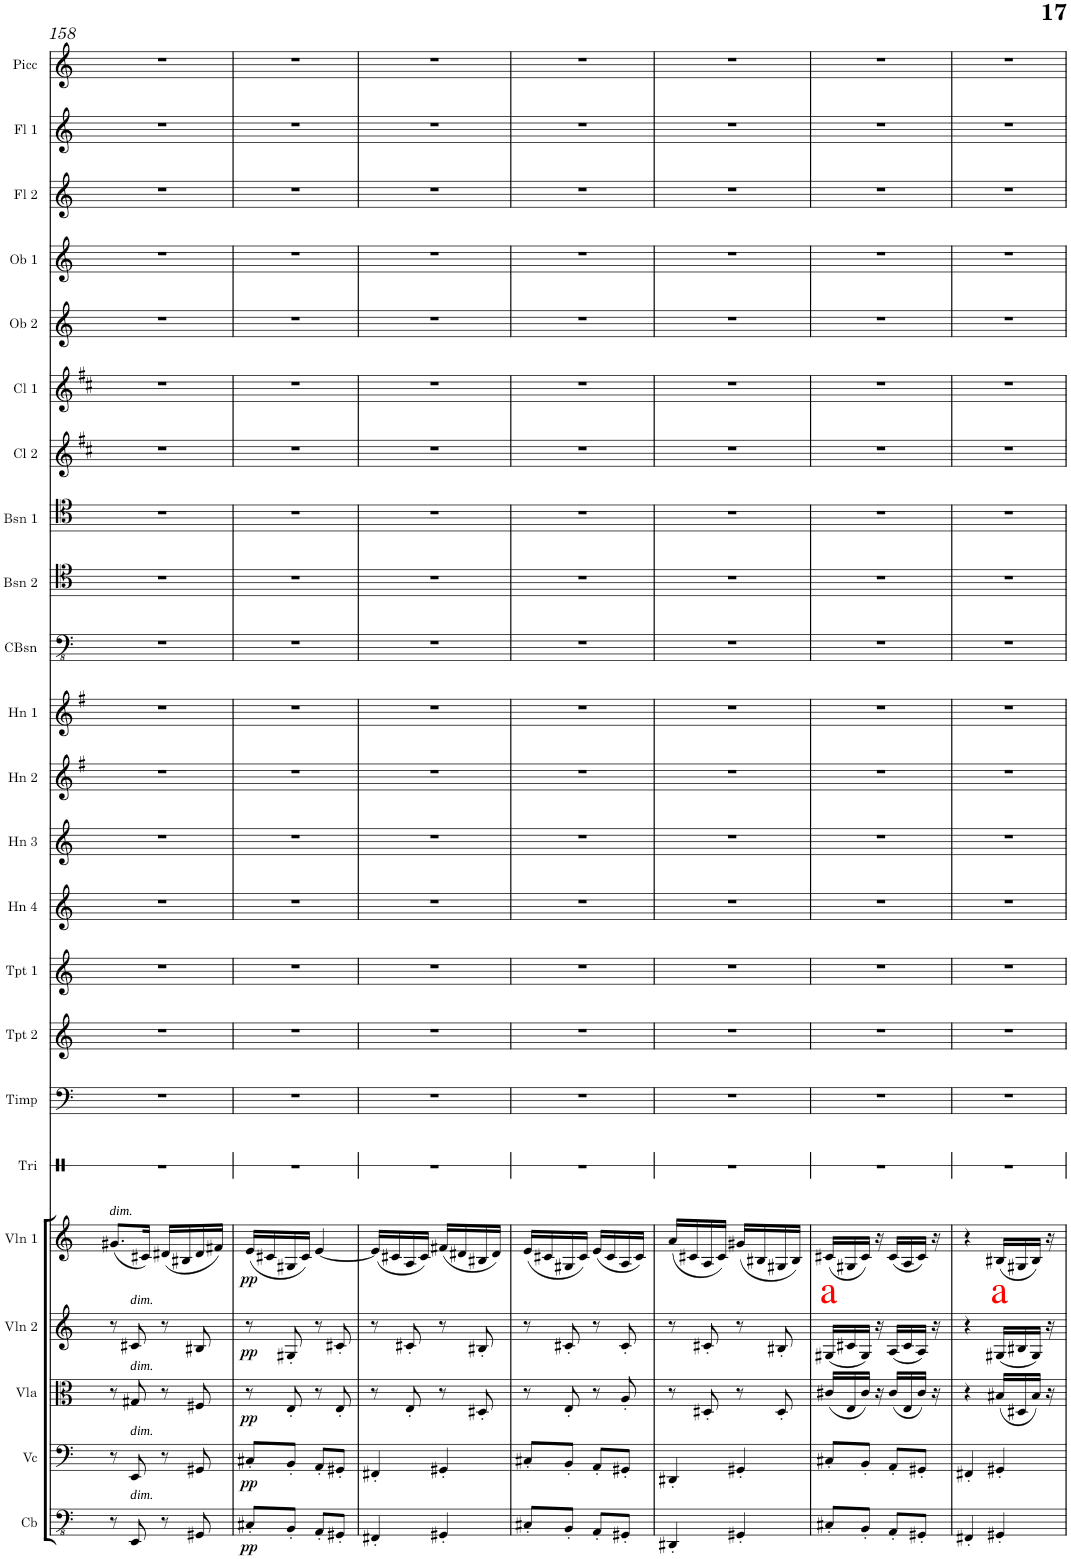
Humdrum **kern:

**kern	**dynam	**kern	**dynam	**kern	**dynam	**kern	**dynam	**kern	**text	**dynam	**kern	**kern	**kern	**kern	**kern	**kern	**kern	**kern	**kern	**kern	**kern	**kern	**kern	**kern	**kern	**kern	**kern	**kern
*part23	*part23	*part22	*part22	*part21	*part21	*part20	*part20	*part19	*part19	*part19	*part18	*part17	*part16	*part15	*part14	*part13	*part12	*part11	*part10	*part9	*part8	*part7	*part6	*part5	*part4	*part3	*part2	*part1
*staff23	*staff23	*staff22	*staff22	*staff21	*staff21	*staff20	*staff20	*staff19	*staff19	*staff19	*staff18	*staff17	*staff16	*staff15	*staff14	*staff13	*staff12	*staff11	*staff10	*staff9	*staff8	*staff7	*staff6	*staff5	*staff4	*staff3	*staff2	*staff1
*I"Contrabass	*	*I"Violoncello	*	*I"Viola	*	*I"Violin 2	*	*I"Violin 1	*	*	*I"Triangle	*I"Timpani	*I"C Trumpet 2	*I"C Trumpet 1	*I"C Horn 4	*I"C Horn 3	*I"F Horn 2	*I"F Horn 1	*I"Contrabassoon	*I"Bassoon 2	*I"Bassoon 1	*I"Bb Clarinet 2	*I"Bb Clarinet 1	*I"Oboe 2	*I"Oboe 1	*I"Flute 2	*I"Flute 1	*I"Piccolo
*I'Cb	*	*I'Vc	*	*I'Vla	*	*I'Vln 2	*	*I'Vln 1	*	*	*I'Tri	*I'Timp	*I'Tpt 2	*I'Tpt 1	*I'Hn 4	*I'Hn 3	*I'Hn 2	*I'Hn 1	*I'CBsn	*I'Bsn 2	*I'Bsn 1	*I'Cl 2	*I'Cl 1	*I'Ob 2	*I'Ob 1	*I'Fl 2	*I'Fl 1	*I'Picc
!!LO:PB:g=z
*clefFv4	*	*clefF4	*	*clefC3	*	*clefG2	*	*clefG2	*	*	*clefX	*clefF4	*clefG2	*clefG2	*clefG2	*clefG2	*clefG2	*clefG2	*clefFv4	*clefC4	*clefC4	*clefG2	*clefG2	*clefG2	*clefG2	*clefG2	*clefG2	*clefG2
*	*	*	*	*	*	*	*	*	*	*	*	*	*Trd1c2	*Trd1c2	*Trd7c12	*Trd7c12	*Trd4c7	*Trd4c7	*	*	*	*Trd1c2	*Trd1c2	*	*	*	*	*Trd-7c-12
*k[]	*	*k[]	*	*k[]	*	*k[]	*	*k[]	*	*	*k[]	*k[]	*k[]	*k[]	*k[]	*k[]	*k[f#]	*k[f#]	*k[]	*k[]	*k[]	*k[f#c#]	*k[f#c#]	*k[]	*k[]	*k[]	*k[]	*k[]
*M2/4	*	*M2/4	*	*M2/4	*	*M2/4	*	*M2/4	*	*	*M2/4	*M2/4	*M2/4	*M2/4	*M2/4	*M2/4	*M2/4	*M2/4	*M2/4	*M2/4	*M2/4	*M2/4	*M2/4	*M2/4	*M2/4	*M2/4	*M2/4	*M2/4
=158	=158	=158	=158	=158	=158	=158	=158	=158	=158	=158	=158	=158	=158	=158	=158	=158	=158	=158	=158	=158	=158	=158	=158	=158	=158	=158	=158	=158
!	!	!	!	!	!	!	!	!LO:TX:a:i:t=dim.	!	!	!	!	!	!	!	!	!	!	!	!	!	!	!	!	!	!	!	!
8r	.	8r	.	8r	.	8r	.	(8.g#X/L	.	.	2r	2r	2r	2r	2r	2r	2r	2r	2r	2r	2r	2r	2r	2r	2r	2r	2r	2r
!	!	!	!	!	!	!LO:TX:a:i:t=dim.	!	!	!	!	!	!	!	!	!	!	!	!	!	!	!	!	!	!	!	!	!	!
!	!	!	!	!LO:TX:a:i:t=dim.	!	!	!	!	!	!	!	!	!	!	!	!	!	!	!	!	!	!	!	!	!	!	!	!
!	!	!LO:TX:a:i:t=dim.	!	!	!	!	!	!	!	!	!	!	!	!	!	!	!	!	!	!	!	!	!	!	!	!	!	!
!LO:TX:a:i:t=dim.	!	!	!	!	!	!	!	!	!	!	!	!	!	!	!	!	!	!	!	!	!	!	!	!	!	!	!	!
8EEE/	.	8EE/	.	8G#X/	.	8c#X/	.	.	.	.	.	.	.	.	.	.	.	.	.	.	.	.	.	.	.	.	.	.
.	.	.	.	.	.	.	.	16c#X/Jk)	.	.	.	.	.	.	.	.	.	.	.	.	.	.	.	.	.	.	.	.
8r	.	8r	.	8r	.	8r	.	(16d#X/LL	.	.	.	.	.	.	.	.	.	.	.	.	.	.	.	.	.	.	.	.
.	.	.	.	.	.	.	.	16B#X/	.	.	.	.	.	.	.	.	.	.	.	.	.	.	.	.	.	.	.	.
8GGG#X/	.	8GG#X/	.	8F#X/	.	8B#X/	.	16d#/	.	.	.	.	.	.	.	.	.	.	.	.	.	.	.	.	.	.	.	.
.	.	.	.	.	.	.	.	16f#X/JJ)	.	.	.	.	.	.	.	.	.	.	.	.	.	.	.	.	.	.	.	.
=159	=159	=159	=159	=159	=159	=159	=159	=159	=159	=159	=159	=159	=159	=159	=159	=159	=159	=159	=159	=159	=159	=159	=159	=159	=159	=159	=159	=159
!	!LO:DY:b	!	!LO:DY:b	!	!LO:DY:b	!	!LO:DY:b	!	!	!LO:DY:b	!	!	!	!	!	!	!	!	!	!	!	!	!	!	!	!	!	!
8CC#X'/L	pp	8C#X'/L	pp	8r	pp	8r	pp	(16e/LL	.	pp	2r	2r	2r	2r	2r	2r	2r	2r	2r	2r	2r	2r	2r	2r	2r	2r	2r	2r
.	.	.	.	.	.	.	.	16c#X/	.	.	.	.	.	.	.	.	.	.	.	.	.	.	.	.	.	.	.	.
8BBB'/J	.	8BB'/J	.	8E'/	.	8G#X'/	.	16G#X/	.	.	.	.	.	.	.	.	.	.	.	.	.	.	.	.	.	.	.	.
.	.	.	.	.	.	.	.	16c#/JJ)	.	.	.	.	.	.	.	.	.	.	.	.	.	.	.	.	.	.	.	.
8AAA'/L	.	8AA'/L	.	8r	.	8r	.	[4e/	.	.	.	.	.	.	.	.	.	.	.	.	.	.	.	.	.	.	.	.
8GGG#X'/J	.	8GG#X'/J	.	8E'/	.	8c#X'/	.	.	.	.	.	.	.	.	.	.	.	.	.	.	.	.	.	.	.	.	.	.
=160	=160	=160	=160	=160	=160	=160	=160	=160	=160	=160	=160	=160	=160	=160	=160	=160	=160	=160	=160	=160	=160	=160	=160	=160	=160	=160	=160	=160
4FFF#X'/	.	4FF#X'/	.	8r	.	8r	.	(16e/LL]	.	.	2r	2r	2r	2r	2r	2r	2r	2r	2r	2r	2r	2r	2r	2r	2r	2r	2r	2r
.	.	.	.	.	.	.	.	16c#X/	.	.	.	.	.	.	.	.	.	.	.	.	.	.	.	.	.	.	.	.
.	.	.	.	8E'/	.	8c#X'/	.	16A/	.	.	.	.	.	.	.	.	.	.	.	.	.	.	.	.	.	.	.	.
.	.	.	.	.	.	.	.	16c#/JJ)	.	.	.	.	.	.	.	.	.	.	.	.	.	.	.	.	.	.	.	.
4GGG#X'/	.	4GG#X'/	.	8r	.	8r	.	(16f#X/LL	.	.	.	.	.	.	.	.	.	.	.	.	.	.	.	.	.	.	.	.
.	.	.	.	.	.	.	.	16d#X/	.	.	.	.	.	.	.	.	.	.	.	.	.	.	.	.	.	.	.	.
.	.	.	.	8D#X'/	.	8B#X'/	.	16B#X/	.	.	.	.	.	.	.	.	.	.	.	.	.	.	.	.	.	.	.	.
.	.	.	.	.	.	.	.	16d#/JJ)	.	.	.	.	.	.	.	.	.	.	.	.	.	.	.	.	.	.	.	.
=161	=161	=161	=161	=161	=161	=161	=161	=161	=161	=161	=161	=161	=161	=161	=161	=161	=161	=161	=161	=161	=161	=161	=161	=161	=161	=161	=161	=161
8CC#X'/L	.	8C#X'/L	.	8r	.	8r	.	(16e/LL	.	.	2r	2r	2r	2r	2r	2r	2r	2r	2r	2r	2r	2r	2r	2r	2r	2r	2r	2r
.	.	.	.	.	.	.	.	16c#X/	.	.	.	.	.	.	.	.	.	.	.	.	.	.	.	.	.	.	.	.
8BBB'/J	.	8BB'/J	.	8E'/	.	8c#X'/	.	16G#X/	.	.	.	.	.	.	.	.	.	.	.	.	.	.	.	.	.	.	.	.
.	.	.	.	.	.	.	.	16c#/JJ)	.	.	.	.	.	.	.	.	.	.	.	.	.	.	.	.	.	.	.	.
8AAA'/L	.	8AA'/L	.	8r	.	8r	.	(16e/LL	.	.	.	.	.	.	.	.	.	.	.	.	.	.	.	.	.	.	.	.
.	.	.	.	.	.	.	.	16c#/	.	.	.	.	.	.	.	.	.	.	.	.	.	.	.	.	.	.	.	.
8GGG#X'/J	.	8GG#X'/J	.	8A'/	.	8c#'/	.	16A/	.	.	.	.	.	.	.	.	.	.	.	.	.	.	.	.	.	.	.	.
.	.	.	.	.	.	.	.	16c#/JJ)	.	.	.	.	.	.	.	.	.	.	.	.	.	.	.	.	.	.	.	.
=162	=162	=162	=162	=162	=162	=162	=162	=162	=162	=162	=162	=162	=162	=162	=162	=162	=162	=162	=162	=162	=162	=162	=162	=162	=162	=162	=162	=162
4DDD#X'/	.	4DD#X'/	.	8r	.	8r	.	(16a/LL	.	.	2r	2r	2r	2r	2r	2r	2r	2r	2r	2r	2r	2r	2r	2r	2r	2r	2r	2r
.	.	.	.	.	.	.	.	16c#X/	.	.	.	.	.	.	.	.	.	.	.	.	.	.	.	.	.	.	.	.
.	.	.	.	8D#X'/	.	8c#X'/	.	16A/	.	.	.	.	.	.	.	.	.	.	.	.	.	.	.	.	.	.	.	.
.	.	.	.	.	.	.	.	16c#/JJ)	.	.	.	.	.	.	.	.	.	.	.	.	.	.	.	.	.	.	.	.
4GGG#X'/	.	4GG#X'/	.	8r	.	8r	.	(16g#X/LL	.	.	.	.	.	.	.	.	.	.	.	.	.	.	.	.	.	.	.	.
.	.	.	.	.	.	.	.	16B#X/	.	.	.	.	.	.	.	.	.	.	.	.	.	.	.	.	.	.	.	.
.	.	.	.	8D#'/	.	8B#X'/	.	16G#X/	.	.	.	.	.	.	.	.	.	.	.	.	.	.	.	.	.	.	.	.
.	.	.	.	.	.	.	.	16B#/JJ)	.	.	.	.	.	.	.	.	.	.	.	.	.	.	.	.	.	.	.	.
=163	=163	=163	=163	=163	=163	=163	=163	=163	=163	=163	=163	=163	=163	=163	=163	=163	=163	=163	=163	=163	=163	=163	=163	=163	=163	=163	=163	=163
!	!	!	!	!	!	!	!	!	!LO:LY:b:color=#FF0000	!	!	!	!	!	!	!	!	!	!	!	!	!	!	!	!	!	!	!
8CC#X'/L	.	8C#X'/L	.	(16c#X/LL	.	(16G#X/LL	.	(16c#X/LL	a	.	2r	2r	2r	2r	2r	2r	2r	2r	2r	2r	2r	2r	2r	2r	2r	2r	2r	2r
.	.	.	.	16E/	.	16c#X/	.	16G#X/	.	.	.	.	.	.	.	.	.	.	.	.	.	.	.	.	.	.	.	.
8BBB'/J	.	8BB'/J	.	16c#/JJ)	.	16G#/JJ)	.	16c#/JJ)	.	.	.	.	.	.	.	.	.	.	.	.	.	.	.	.	.	.	.	.
.	.	.	.	16r	.	16r	.	16r	.	.	.	.	.	.	.	.	.	.	.	.	.	.	.	.	.	.	.	.
8AAA'/L	.	8AA'/L	.	(16c#/LL	.	(16A/LL	.	(16c#/LL	.	.	.	.	.	.	.	.	.	.	.	.	.	.	.	.	.	.	.	.
.	.	.	.	16E/	.	16c#/	.	16A/	.	.	.	.	.	.	.	.	.	.	.	.	.	.	.	.	.	.	.	.
8GGG#X'/J	.	8GG#X'/J	.	16c#/JJ)	.	16A/JJ)	.	16c#/JJ)	.	.	.	.	.	.	.	.	.	.	.	.	.	.	.	.	.	.	.	.
.	.	.	.	16r	.	16r	.	16r	.	.	.	.	.	.	.	.	.	.	.	.	.	.	.	.	.	.	.	.
=164	=164	=164	=164	=164	=164	=164	=164	=164	=164	=164	=164	=164	=164	=164	=164	=164	=164	=164	=164	=164	=164	=164	=164	=164	=164	=164	=164	=164
4FFF#X'/	.	4FF#X'/	.	4r	.	4r	.	4r	.	.	2r	2r	2r	2r	2r	2r	2r	2r	2r	2r	2r	2r	2r	2r	2r	2r	2r	2r
!	!	!	!	!	!	!	!	!	!LO:LY:b:color=#FF0000	!	!	!	!	!	!	!	!	!	!	!	!	!	!	!	!	!	!	!
4GGG#X'/	.	4GG#X'/	.	(16B#X/LL	.	(16G#X/LL	.	(16B#X/LL	a	.	.	.	.	.	.	.	.	.	.	.	.	.	.	.	.	.	.	.
.	.	.	.	16D#X/	.	16B#X/	.	16G#X/	.	.	.	.	.	.	.	.	.	.	.	.	.	.	.	.	.	.	.	.
.	.	.	.	16B#/JJ)	.	16G#/JJ)	.	16B#/JJ)	.	.	.	.	.	.	.	.	.	.	.	.	.	.	.	.	.	.	.	.
.	.	.	.	16r	.	16r	.	16r	.	.	.	.	.	.	.	.	.	.	.	.	.	.	.	.	.	.	.	.
=	=	=	=	=	=	=	=	=	=	=	=	=	=	=	=	=	=	=	=	=	=	=	=	=	=	=	=	=
*-	*-	*-	*-	*-	*-	*-	*-	*-	*-	*-	*-	*-	*-	*-	*-	*-	*-	*-	*-	*-	*-	*-	*-	*-	*-	*-	*-	*-
